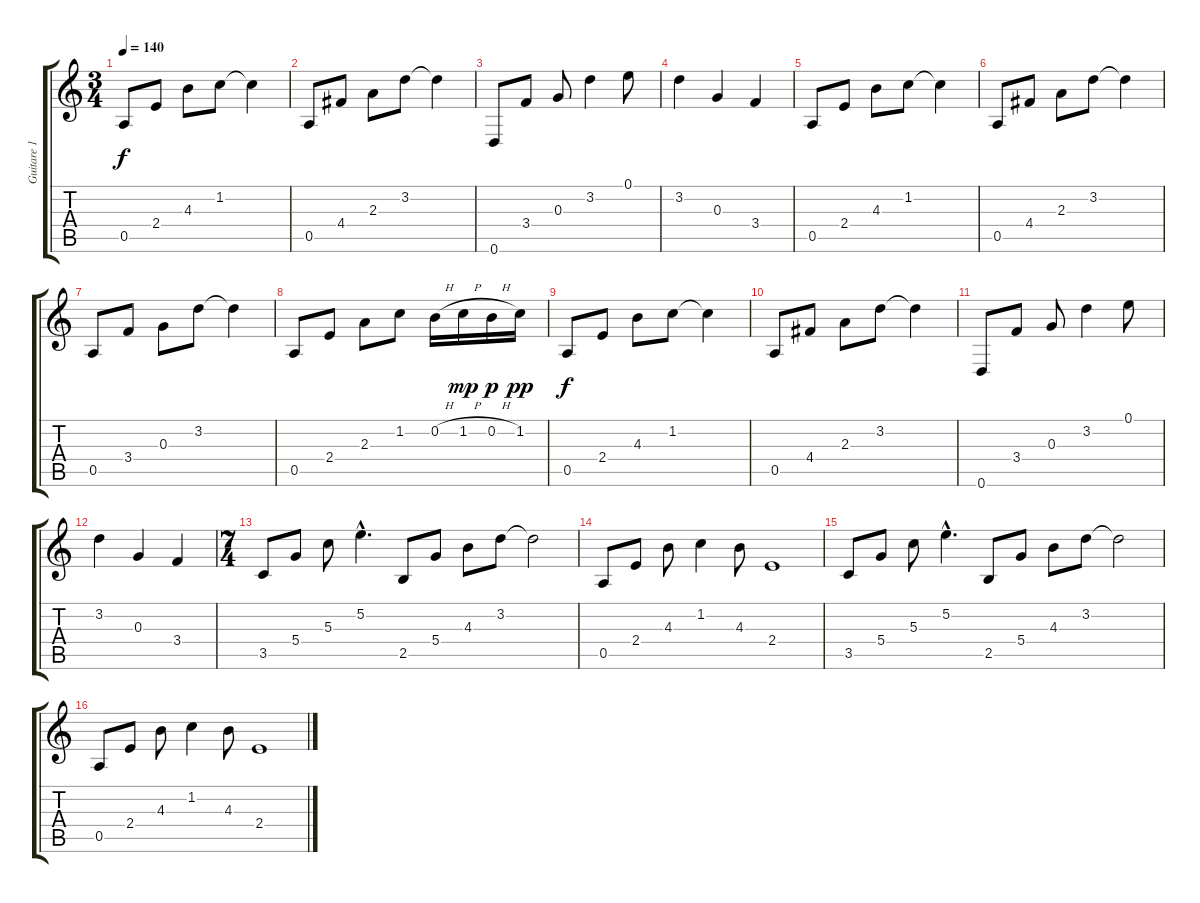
\track ("Guitare 1" "Guitare 1") {instrument acousticguitarsteel}
\staff {score tabs}
\tuning (E4 B3 G3 D3 A2 D2) {hide}
\ts (3 4)
\tempo 140
\clef g2
\ks c
0.5.8{dy f} 2.4.8 4.3.8 1.2.8 1.2{t}.4 |
0.5.8 4.4.8 2.3.8 3.2.8 3.2{t}.4 |
0.6.8 3.4.8 0.3.8 3.2.4 0.1.8 |
3.2.4 0.3.4 3.4.4 |
0.5.8 2.4.8 4.3.8 1.2.8 1.2{t}.4 |
0.5.8 4.4.8 2.3.8 3.2.8 3.2{t}.4 |
0.5.8 3.4.8 0.3.8 3.2.8 3.2{t}.4 |
0.5.8 2.4.8 2.3.8 1.2.8 0.2{h}.16 1.2{h}.16{dy mp} 0.2{h}.16{dy p} 1.2.16{dy pp} |
0.5.8{dy f} 2.4.8 4.3.8 1.2.8 1.2{t}.4 |
0.5.8 4.4.8 2.3.8 3.2.8 3.2{t}.4 |
0.6.8 3.4.8 0.3.8 3.2.4 0.1.8 |
3.2.4 0.3.4 3.4.4 |
\ts (7 4)
3.5.8 5.4.8 5.3.8 5.2{hac}.4{d} 2.5.8 5.4.8 4.3.8 3.2.8 3.2{t}.2 |
0.5.8 2.4.8 4.3.8 1.2.4 4.3.8 2.4.1 |
3.5.8 5.4.8 5.3.8 5.2{hac}.4{d} 2.5.8 5.4.8 4.3.8 3.2.8 3.2{t}.2 |
0.5.8 2.4.8 4.3.8 1.2.4 4.3.8 2.4.1
